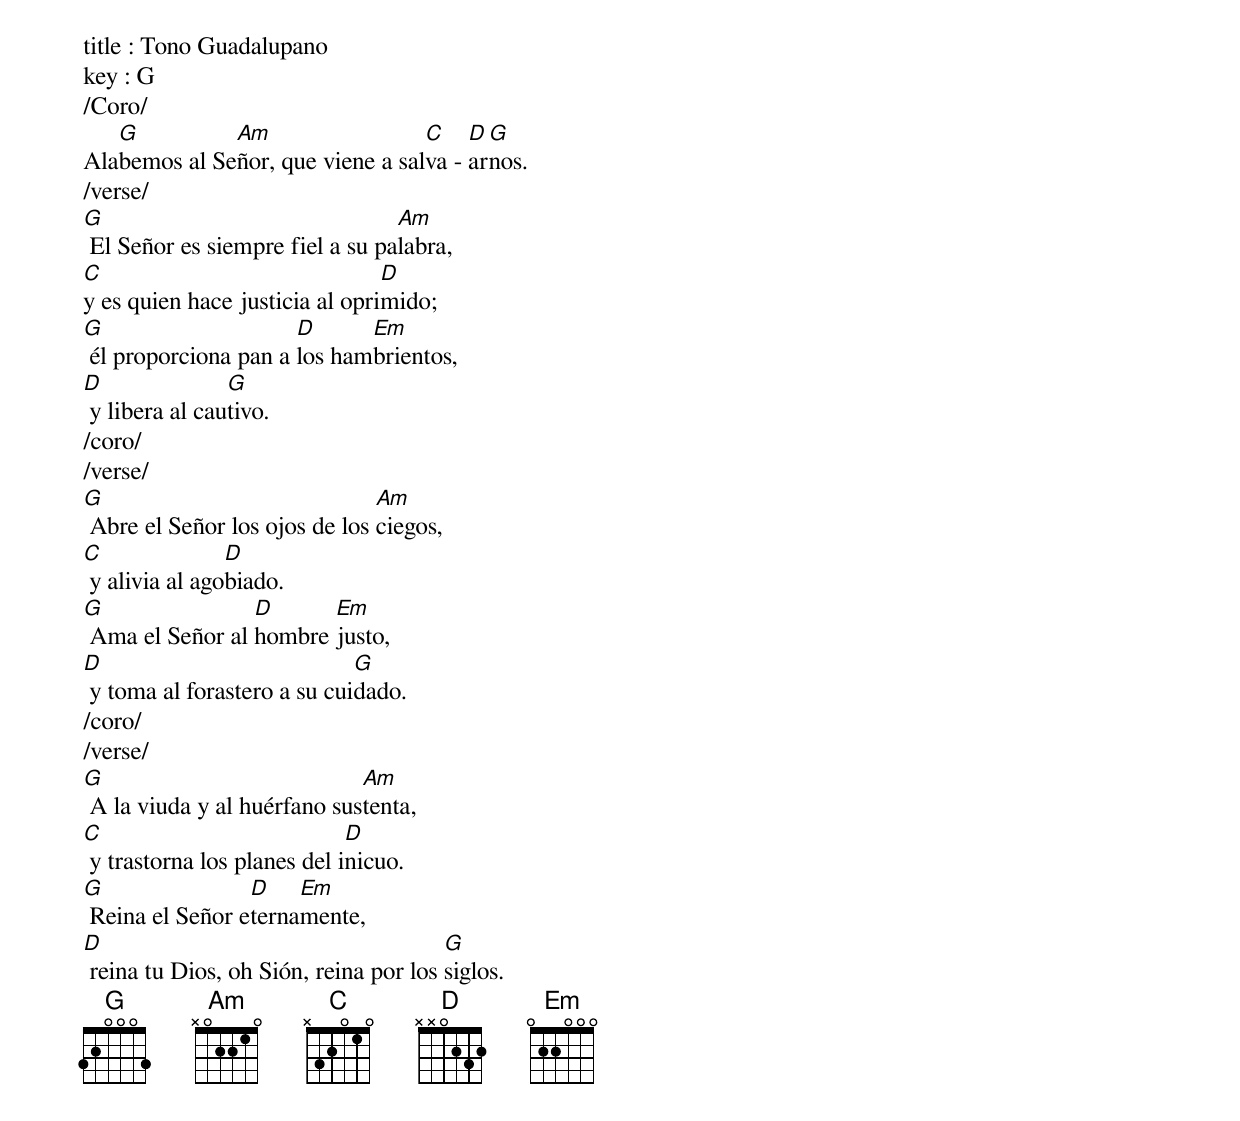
title : Tono Guadalupano
key : G
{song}
/Coro/
Ala[G]bemos al Se[Am]ñor, que viene a sal[C]va - [D]ar[G]nos.
/verse/
[G] El Señor es siempre fiel a su pa[Am]labra,
[C]y es quien hace justicia al opri[D]mido;
[G] él proporciona pan a [D]los ham[Em]brientos,
[D] y libera al cau[G]tivo.
/coro/
/verse/
[G] Abre el Señor los ojos de los [Am]ciegos,
[C] y alivia al ago[D]biado.
[G] Ama el Señor al [D]hombre [Em]justo,
[D] y toma al forastero a su cui[G]dado.
/coro/
/verse/
[G] A la viuda y al huérfano sus[Am]tenta,
[C] y trastorna los planes del i[D]nicuo.
[G] Reina el Señor e[D]terna[Em]mente,
[D] reina tu Dios, oh Sión, reina por los [G]siglos.
